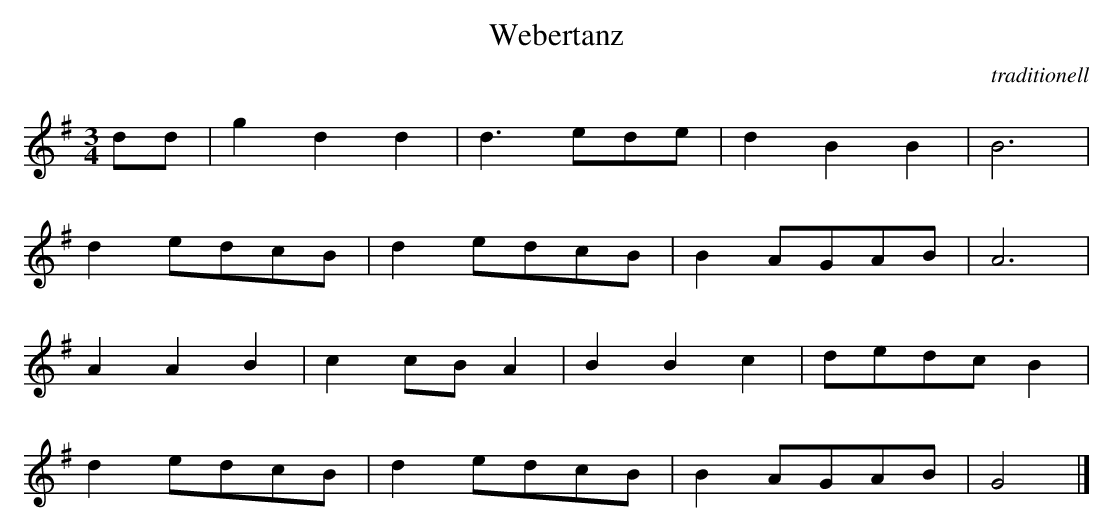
X:1
T:Webertanz
C:traditionell
M:3/4
L:1/8
K:G
dd |\
g2d2d2 | d3ede | d2B2B2 | B6 |
d2edcB | d2edcB | B2AGAB | A6 |
A2A2B2 | c2cBA2 | B2B2c2 | dedcB2 |
d2edcB | d2edcB | B2AGAB | G4 |]
